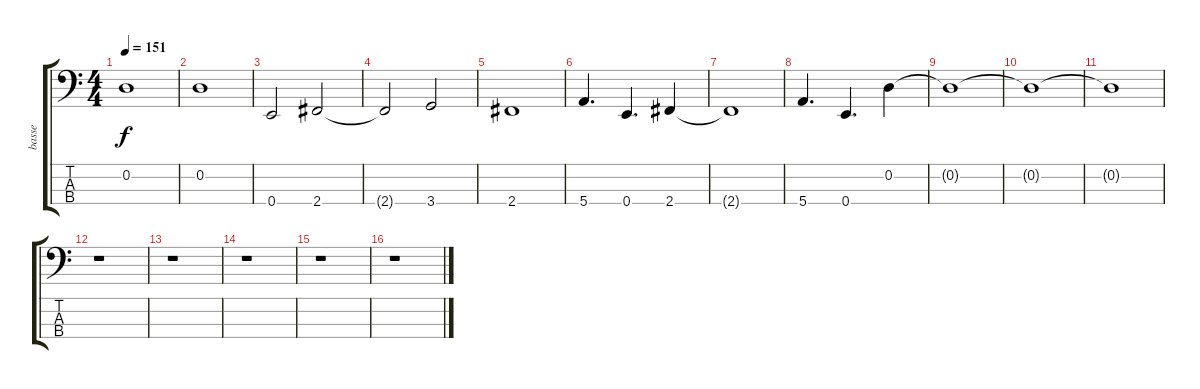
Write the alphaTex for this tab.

\track ("basse" "basse") {instrument electricbassfinger}
\staff {score tabs}
\tuning (G2 D2 A1 E1) {hide}
\ts (4 4)
\tempo 151
\clef f4
\ks c
0.2{t}.1{dy f} |
0.2.1 |
0.4.2 2.4.2 |
2.4{t}.2 3.4.2 |
2.4.1 |
5.4.4{d} 0.4.4{d} 2.4.4 |
2.4{t}.1 |
5.4.4{d} 0.4.4{d} 0.2.4 |
0.2{t}.1 |
0.2{t}.1 |
0.2{t}.1 |
r.1 |
r.1 |
r.1 |
r.1 |
r.1
